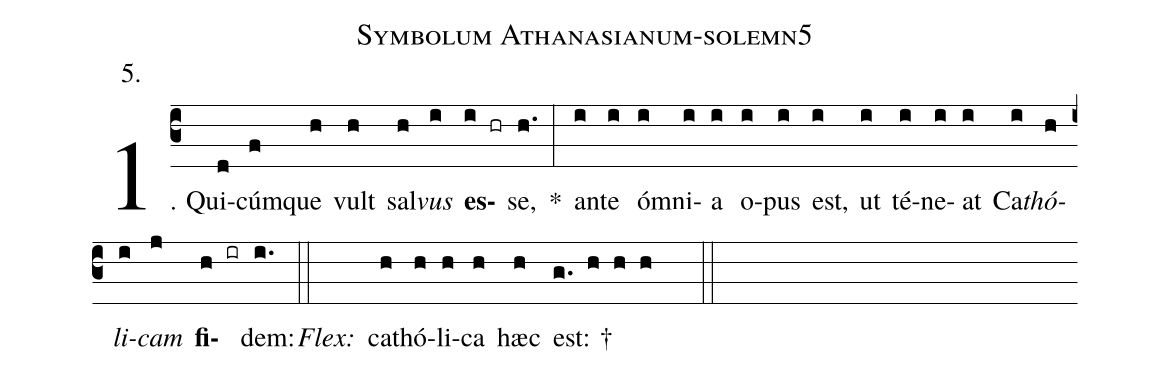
name: Symbolum Athanasianum-solemn5;
annotation: 5.;
%%
(c3)1. Qui(d)cúm(f)que(h) vult(h) sal(h)<i>vus</i>(i) <b>es</b>(i hr)se,(h.) *(:) an(i)te(i) óm(i)ni(i)a(i) o(i)pus(i) est,(i) ut(i) té(i)ne(i)at(i) Ca(i)<i>thó</i>(h)<i>li</i>(i)<i>cam</i>(j) <b>fi</b>(h ir)dem:(i.) (::)
<i>Flex:</i>()  ca(h)thó(h)li(h)ca(h) hæc(h) est: †(g. h h h  ::)
